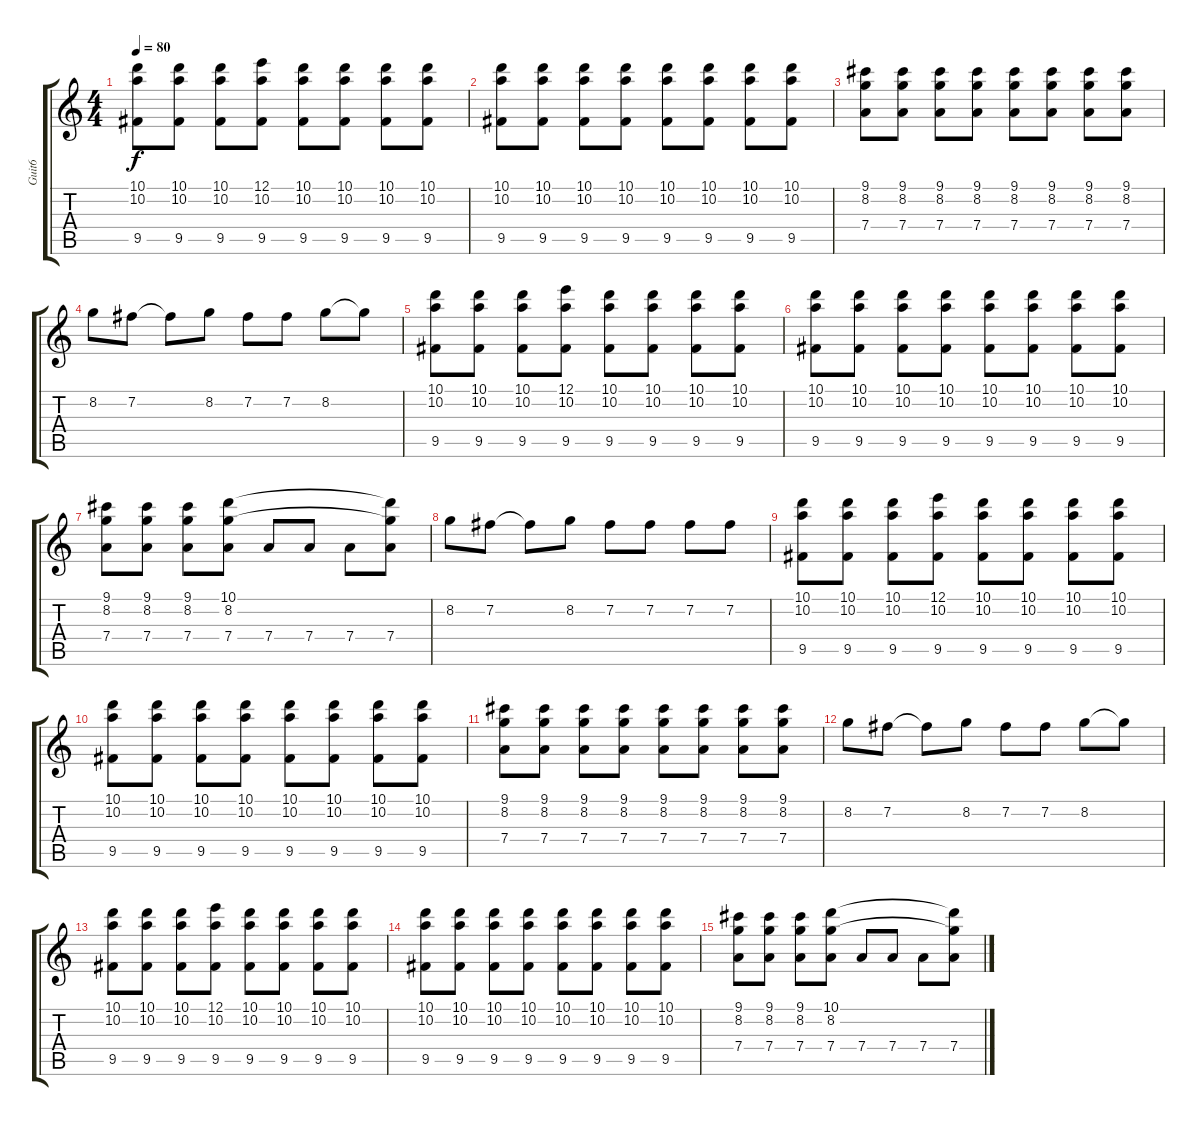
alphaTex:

\track ("Guit6" "Guit6") {instrument overdrivenguitar}
\staff {score tabs}
\tuning (E4 B3 G3 D3 A2 E2) {hide}
\ts (4 4)
\tempo 80
\clef g2
\ks c
(10.1 10.2 9.5).8{dy f} (10.1 10.2 9.5).8 (10.1 10.2 9.5).8 (12.1 10.2 9.5).8 (10.1 10.2 9.5).8 (10.1 10.2 9.5).8 (10.1 10.2 9.5).8 (10.1 10.2 9.5).8 |
(10.1 10.2 9.5).8 (10.1 10.2 9.5).8 (10.1 10.2 9.5).8 (10.1 10.2 9.5).8 (10.1 10.2 9.5).8 (10.1 10.2 9.5).8 (10.1 10.2 9.5).8 (10.1 10.2 9.5).8 |
(9.1 8.2 7.4).8 (9.1 8.2 7.4).8 (9.1 8.2 7.4).8 (9.1 8.2 7.4).8 (9.1 8.2 7.4).8 (9.1 8.2 7.4).8 (9.1 8.2 7.4).8 (9.1 8.2 7.4).8 |
8.2.8 7.2.8 7.2{t}.8 8.2.8 7.2.8 7.2.8 8.2.8 8.2{t}.8 |
(10.1 10.2 9.5).8 (10.1 10.2 9.5).8 (10.1 10.2 9.5).8 (12.1 10.2 9.5).8 (10.1 10.2 9.5).8 (10.1 10.2 9.5).8 (10.1 10.2 9.5).8 (10.1 10.2 9.5).8 |
(10.1 10.2 9.5).8 (10.1 10.2 9.5).8 (10.1 10.2 9.5).8 (10.1 10.2 9.5).8 (10.1 10.2 9.5).8 (10.1 10.2 9.5).8 (10.1 10.2 9.5).8 (10.1 10.2 9.5).8 |
(9.1 8.2 7.4).8 (9.1 8.2 7.4).8 (9.1 8.2 7.4).8 (10.1 8.2 7.4).8 7.4.8 7.4.8 7.4.8 (10.1{t} 8.2{t} 7.4).8 |
8.2.8 7.2.8 7.2{t}.8 8.2.8 7.2.8 7.2.8 7.2.8 7.2.8 |
(10.1 10.2 9.5).8 (10.1 10.2 9.5).8 (10.1 10.2 9.5).8 (12.1 10.2 9.5).8 (10.1 10.2 9.5).8 (10.1 10.2 9.5).8 (10.1 10.2 9.5).8 (10.1 10.2 9.5).8 |
(10.1 10.2 9.5).8 (10.1 10.2 9.5).8 (10.1 10.2 9.5).8 (10.1 10.2 9.5).8 (10.1 10.2 9.5).8 (10.1 10.2 9.5).8 (10.1 10.2 9.5).8 (10.1 10.2 9.5).8 |
(9.1 8.2 7.4).8 (9.1 8.2 7.4).8 (9.1 8.2 7.4).8 (9.1 8.2 7.4).8 (9.1 8.2 7.4).8 (9.1 8.2 7.4).8 (9.1 8.2 7.4).8 (9.1 8.2 7.4).8 |
8.2.8 7.2.8 7.2{t}.8 8.2.8 7.2.8 7.2.8 8.2.8 8.2{t}.8 |
(10.1 10.2 9.5).8 (10.1 10.2 9.5).8 (10.1 10.2 9.5).8 (12.1 10.2 9.5).8 (10.1 10.2 9.5).8 (10.1 10.2 9.5).8 (10.1 10.2 9.5).8 (10.1 10.2 9.5).8 |
(10.1 10.2 9.5).8 (10.1 10.2 9.5).8 (10.1 10.2 9.5).8 (10.1 10.2 9.5).8 (10.1 10.2 9.5).8 (10.1 10.2 9.5).8 (10.1 10.2 9.5).8 (10.1 10.2 9.5).8 |
(9.1 8.2 7.4).8 (9.1 8.2 7.4).8 (9.1 8.2 7.4).8 (10.1 8.2 7.4).8 7.4.8 7.4.8 7.4.8 (10.1{t} 8.2{t} 7.4).8
